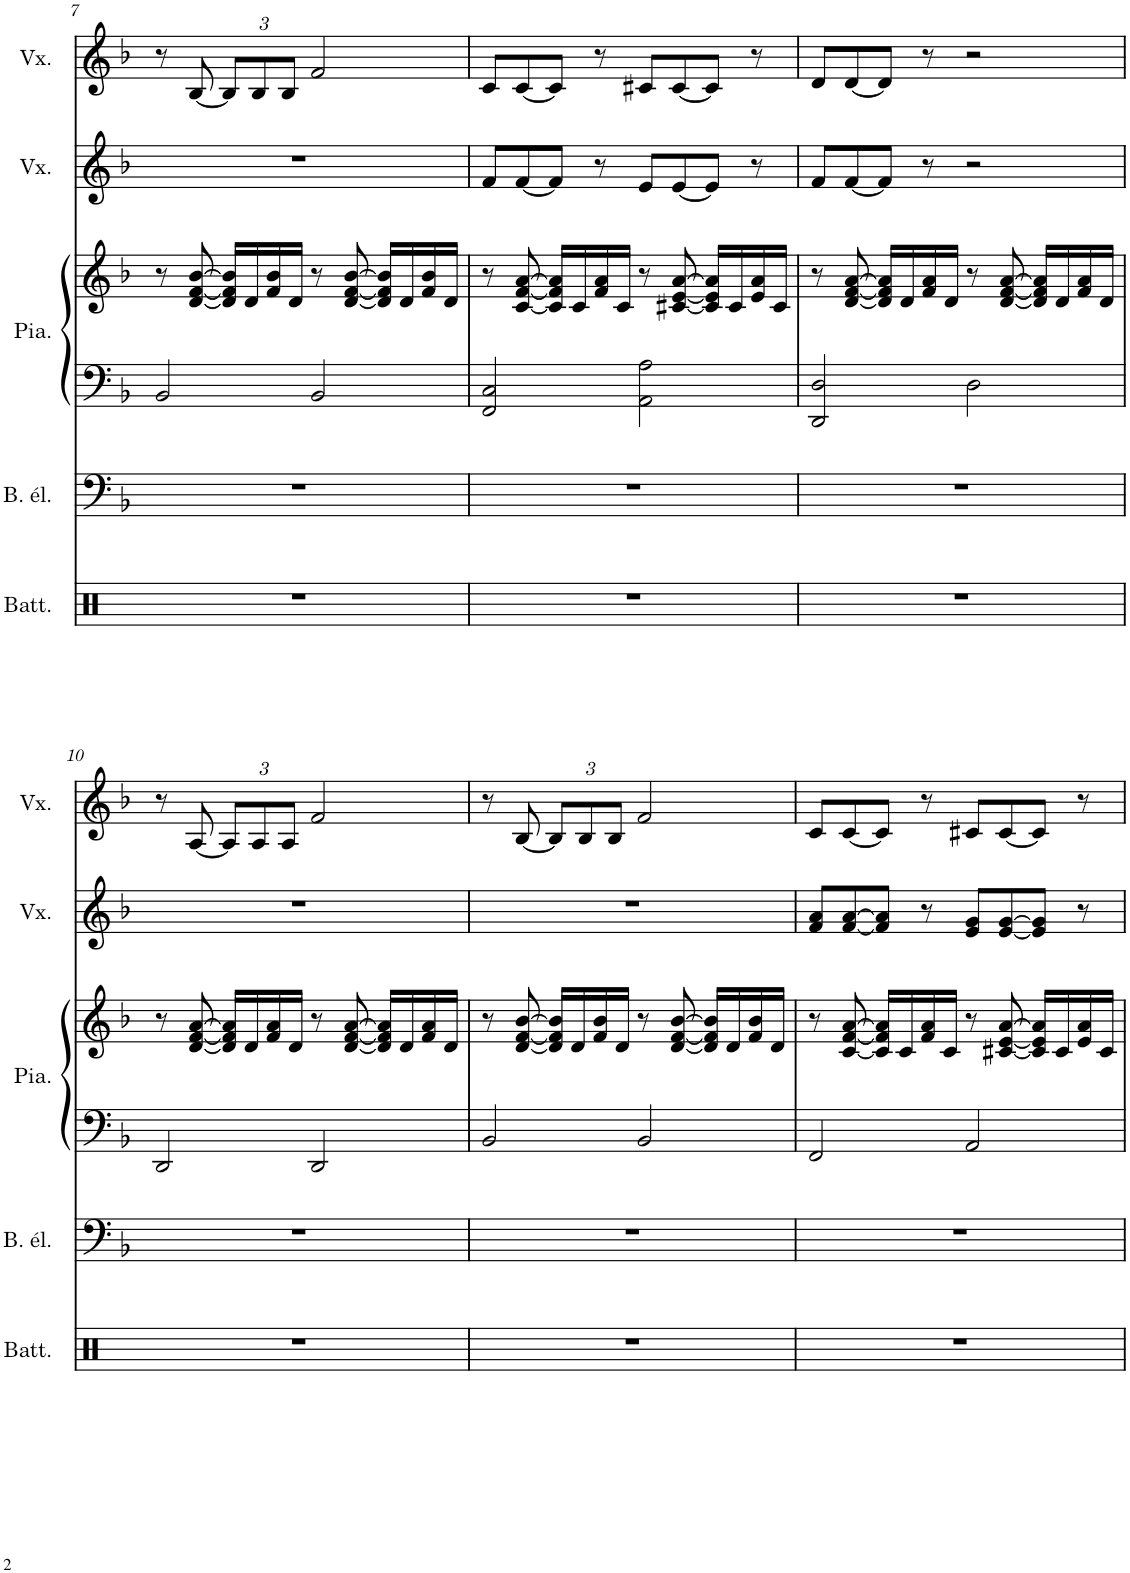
**kern	**kern	**kern	**kern	**kern	**kern
*part5	*part4	*part3	*part3	*part2	*part1
*staff6	*staff5	*staff4	*staff3	*staff2	*staff1
*I"Batterie	*I"Basse électrique	*I"Piano	*	*I"Voix	*I"Voix
*I'Batt.	*I'B. él.	*I'Pia.	*	*I'Vx.	*I'Vx.
!!LO:PB:g=z
*clefX	*clefF4	*clefF4	*clefG2	*clefG2	*clefG2
*	*Trd7c12	*	*	*	*
*k[]	*k[b-]	*k[b-]	*k[b-]	*k[b-]	*k[b-]
*M4/4	*M4/4	*M4/4	*M4/4	*M4/4	*M4/4
=7	=7	=7	=7	=7	=7
1r	1r	2BB-/	8r	1r	8r
.	.	.	[8d/ [8f/ [8b-/	.	[8B-/
*	*	*	*	*	*Xbrackettup
.	.	.	16d/] 16f/] 16b-/]LL	.	12B-/L]
.	.	.	16d/	.	.
.	.	.	.	.	12B-/
.	.	.	16f/ 16b-/	.	.
.	.	.	.	.	12B-/J
.	.	.	16d/JJ	.	.
.	.	2BB-/	8r	.	2f/
.	.	.	[8d/ [8f/ [8b-/	.	.
.	.	.	16d/] 16f/] 16b-/]LL	.	.
.	.	.	16d/	.	.
.	.	.	16f/ 16b-/	.	.
.	.	.	16d/JJ	.	.
=8	=8	=8	=8	=8	=8
1r	1r	2FF/ 2C/	8r	8f/L	8c/L
.	.	.	[8c/ [8f/ [8a/	[8f/	[8c/
.	.	.	16c/] 16f/] 16a/]LL	8f/J]	8c/J]
.	.	.	16c/	.	.
.	.	.	16f/ 16a/	8r	8r
.	.	.	16c/JJ	.	.
.	.	2AA\ 2A\	8r	8e/L	8c#X/L
.	.	.	[8c#X/ [8e/ [8a/	[8e/	[8c#/
.	.	.	16c#/] 16e/] 16a/]LL	8e/J]	8c#/J]
.	.	.	16c#/	.	.
.	.	.	16e/ 16a/	8r	8r
.	.	.	16c#/JJ	.	.
=9	=9	=9	=9	=9	=9
1r	1r	2DD/ 2D/	8r	8f/L	8d/L
.	.	.	[8d/ [8f/ [8a/	[8f/	[8d/
.	.	.	16d/] 16f/] 16a/]LL	8f/J]	8d/J]
.	.	.	16d/	.	.
.	.	.	16f/ 16a/	8r	8r
.	.	.	16d/JJ	.	.
.	.	2D\	8r	2r	2r
.	.	.	[8d/ [8f/ [8a/	.	.
.	.	.	16d/] 16f/] 16a/]LL	.	.
.	.	.	16d/	.	.
.	.	.	16f/ 16a/	.	.
.	.	.	16d/JJ	.	.
!!LO:LB:g=z
=10	=10	=10	=10	=10	=10
1r	1r	2DD/	8r	1r	8r
.	.	.	[8d/ [8f/ [8a/	.	[8A/
.	.	.	16d/] 16f/] 16a/]LL	.	12A/L]
.	.	.	16d/	.	.
.	.	.	.	.	12A/
.	.	.	16f/ 16a/	.	.
.	.	.	.	.	12A/J
.	.	.	16d/JJ	.	.
.	.	2DD/	8r	.	2f/
.	.	.	[8d/ [8f/ [8a/	.	.
.	.	.	16d/] 16f/] 16a/]LL	.	.
.	.	.	16d/	.	.
.	.	.	16f/ 16a/	.	.
.	.	.	16d/JJ	.	.
=11	=11	=11	=11	=11	=11
1r	1r	2BB-/	8r	1r	8r
.	.	.	[8d/ [8f/ [8b-/	.	[8B-/
.	.	.	16d/] 16f/] 16b-/]LL	.	12B-/L]
.	.	.	16d/	.	.
.	.	.	.	.	12B-/
.	.	.	16f/ 16b-/	.	.
.	.	.	.	.	12B-/J
.	.	.	16d/JJ	.	.
.	.	2BB-/	8r	.	2f/
.	.	.	[8d/ [8f/ [8b-/	.	.
.	.	.	16d/] 16f/] 16b-/]LL	.	.
.	.	.	16d/	.	.
.	.	.	16f/ 16b-/	.	.
.	.	.	16d/JJ	.	.
=12	=12	=12	=12	=12	=12
1r	1r	2FF/	8r	8f/ 8a/L	8c/L
.	.	.	[8c/ [8f/ [8a/	[8f/ [8a/	[8c/
.	.	.	16c/] 16f/] 16a/]LL	8f/] 8a/]J	8c/J]
.	.	.	16c/	.	.
.	.	.	16f/ 16a/	8r	8r
.	.	.	16c/JJ	.	.
.	.	2AA/	8r	8e/ 8g/L	8c#X/L
.	.	.	[8c#X/ [8e/ [8a/	[8e/ [8g/	[8c#/
.	.	.	16c#/] 16e/] 16a/]LL	8e/] 8g/]J	8c#/J]
.	.	.	16c#/	.	.
.	.	.	16e/ 16a/	8r	8r
.	.	.	16c#/JJ	.	.
=	=	=	=	=	=
*-	*-	*-	*-	*-	*-
